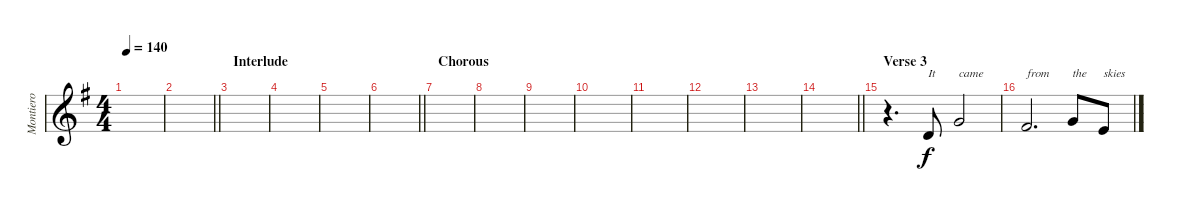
\track ("Montiero" "Montiero") {instrument lead6voice}
\staff {score}
\tuning (E4 B3 G3 D3 A2 E2) {hide}
\ts (4 4)
\tempo 140
\clef g2
\ks g
|
\barLineRight lightlight
|
\section ("" "Interlude")
|
|
|
\barLineRight lightlight
|
\section ("" "Chorous")
|
|
|
|
|
|
|
\barLineRight lightlight
|
\section ("" "Verse 3")
r.4{d} 3.2.8{txt "It"} 3.1.2{txt "came"} |
2.1.2{d txt "from"} 3.1.8{txt "the"} 0.1.8{txt "skies"}
